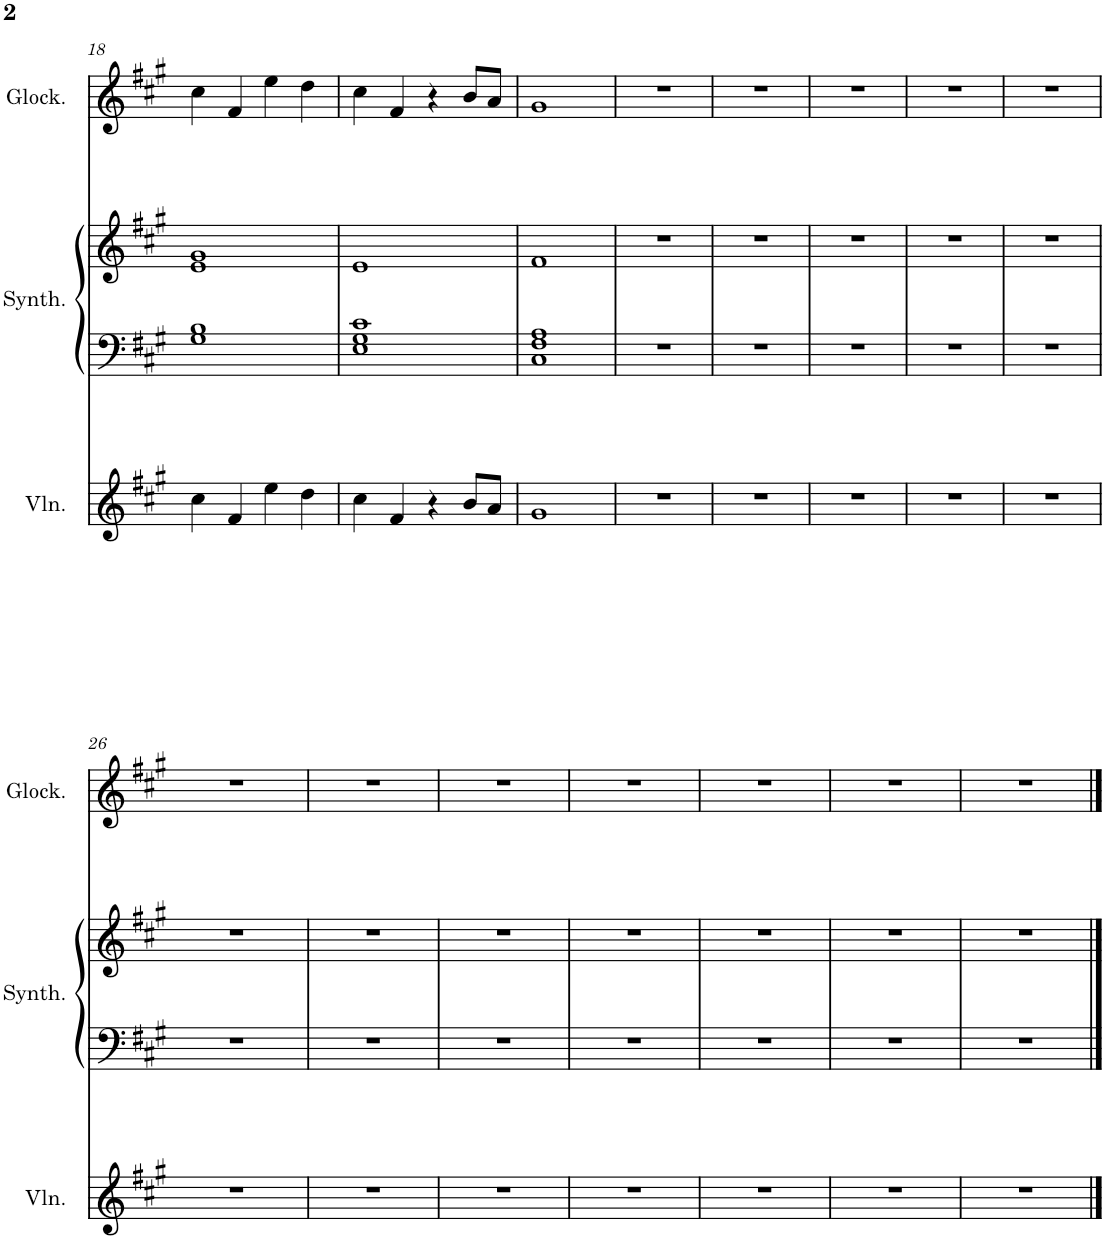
**kern	**kern	**kern	**kern
*part3	*part2	*part2	*part1
*staff4	*staff3	*staff2	*staff1
*I"String 1	*I"Crystal Synthesizer	*	*I"Glockenspiel
*	*I'Synth.	*	*I'Glock.
!!LO:PB:g=z
*clefG2	*clefF4	*clefG2	*clefG2
*Trd7c12	*	*	*Trd-14c-24
*k[f#c#g#]	*k[f#c#g#]	*k[f#c#g#]	*k[f#c#g#]
*M4/4	*M4/4	*M4/4	*M4/4
=18	=18	=18	=18
4cc#\	1G# 1B	1e 1g#	4cc#\
4f#/	.	.	4f#/
4ee\	.	.	4ee\
4dd\	.	.	4dd\
=19	=19	=19	=19
4cc#\	1E 1G# 1c#	1e	4cc#\
4f#/	.	.	4f#/
4r	.	.	4r
8b/L	.	.	8b/L
8a/J	.	.	8a/J
=20	=20	=20	=20
1g#	1C# 1F# 1A	1f#	1g#
=21	=21	=21	=21
1r	1r	1r	1r
=22	=22	=22	=22
1r	1r	1r	1r
=23	=23	=23	=23
1r	1r	1r	1r
=24	=24	=24	=24
1r	1r	1r	1r
=25	=25	=25	=25
1r	1r	1r	1r
!!LO:LB:g=z
=26	=26	=26	=26
1r	1r	1r	1r
=27	=27	=27	=27
1r	1r	1r	1r
=28	=28	=28	=28
1r	1r	1r	1r
=29	=29	=29	=29
1r	1r	1r	1r
=30	=30	=30	=30
1r	1r	1r	1r
=31	=31	=31	=31
1r	1r	1r	1r
=32	=32	=32	=32
1r	1r	1r	1r
==	==	==	==
*-	*-	*-	*-
